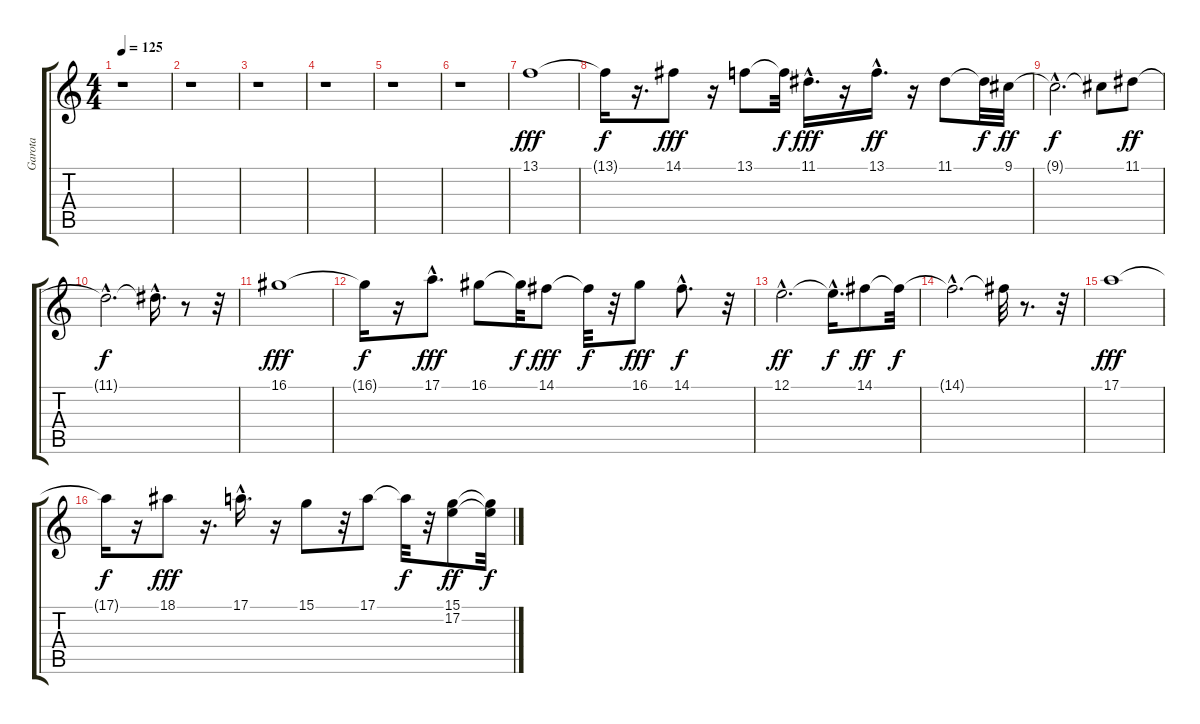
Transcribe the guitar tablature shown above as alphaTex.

\track ("Garota" "Garota") {instrument piccolo}
\staff {score tabs}
\tuning (E4 B3 G3 D3 A2 E2) {hide}
\ts (4 4)
\tempo 125
\clef g2
\ks c
r.1{dy f} |
r.1 |
r.1 |
r.1 |
r.1 |
r.1 |
13.1.1{dy fff} |
13.1{t}.16{dy f} r.16{d} 14.1.8{dy fff} r.16 13.1.8 13.1{t}.32{dy f} 11.1{hac}.16{d dy fff} r.16 13.1{hac}.16{d dy ff} r.16 11.1.8 11.1{t}.32{dy f} 9.1.32{dy ff} |
9.1{hac t}.2{d dy f} 9.1{t}.8 11.1.8{dy ff} |
11.1{hac t}.2{d dy f} 11.1{hac t}.16{d} r.8 r.32 |
16.1.1{dy fff} |
16.1{t}.16{dy f} r.16 17.1{hac}.8{d dy fff} 16.1.8 16.1{t}.32{dy f} 14.1.8{dy fff} 14.1{t}.32{dy f} r.32 16.1.8{dy fff} 14.1{hac}.8{d dy f} r.32 |
12.1{hac}.2{d dy ff} 12.1{hac t}.16{d dy f} 14.1.8{dy ff} 14.1{t}.32{dy f} |
14.1{hac t}.2{d} 14.1{t}.32 r.8{d} r.32 |
17.1.1{dy fff} |
17.1{t}.16{dy f} r.16 18.1.8{dy fff} r.16{d} 17.1{hac}.16{d} r.16 15.1.8 r.32 17.1.8 17.1{t}.32{dy f} r.32 (15.1 17.2).8{dy ff} (15.1{t} 17.2{t}).32{dy f}
